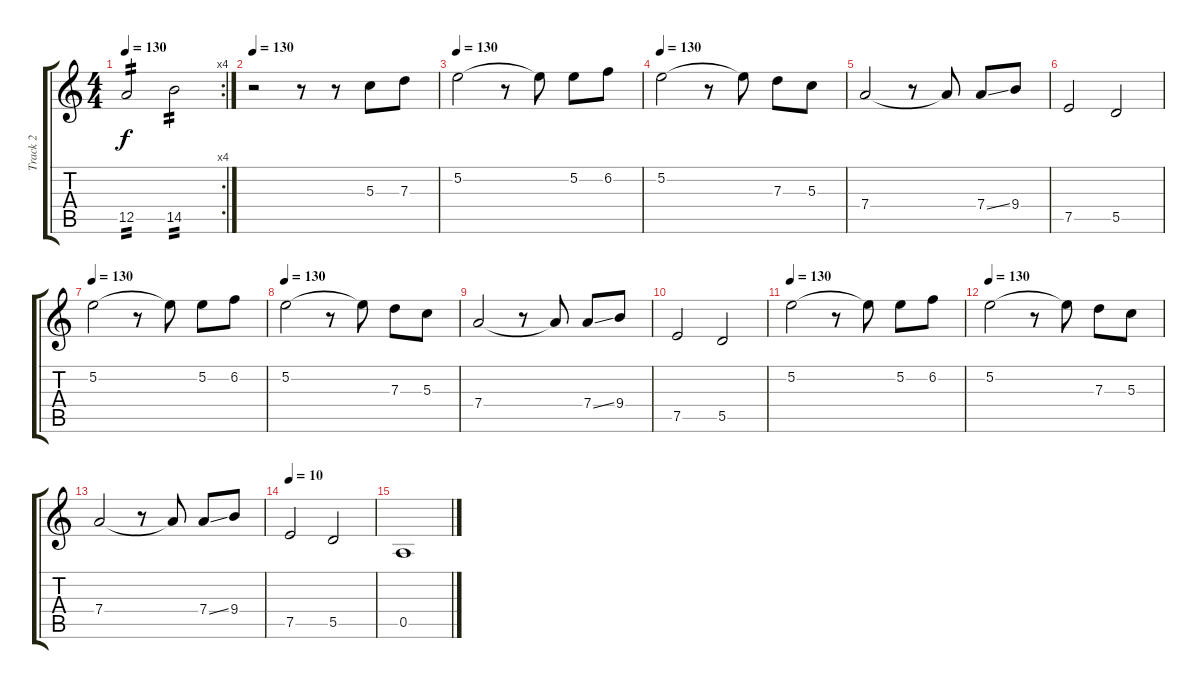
\track ("Track 2" "Track 2") {instrument overdrivenguitar}
\staff {score tabs}
\tuning (E4 B3 G3 D3 A2 E2) {hide}
\rc 4
\ts (4 4)
\tempo 130
\clef g2
\ks c
12.5.2{tp 2 dy f} 14.5.2{tp 2} |
\tempo 130
r.2{volume 13 instrument acousticguitarsteel} r.8 r.8 5.3.8 7.3.8 |
\tempo 130
5.2.2 r.8 5.2{t}.8 5.2.8 6.2.8 |
\tempo 130
5.2.2 r.8 5.2{t}.8 7.3.8 5.3.8 |
7.4.2 r.8 7.4{t}.8 7.4{ss}.8 9.4.8 |
7.5.2 5.5.2 |
\tempo 130
5.2.2 r.8 5.2{t}.8 5.2.8 6.2.8 |
\tempo 130
5.2.2 r.8 5.2{t}.8 7.3.8 5.3.8 |
7.4.2 r.8 7.4{t}.8 7.4{ss}.8 9.4.8 |
7.5.2 5.5.2 |
\tempo 130
5.2.2 r.8 5.2{t}.8 5.2.8 6.2.8 |
\tempo 130
5.2.2 r.8 5.2{t}.8 7.3.8 5.3.8 |
7.4.2 r.8 7.4{t}.8 7.4{ss}.8 9.4.8 |
\tempo 10
7.5.2 5.5.2 |
0.5.1
